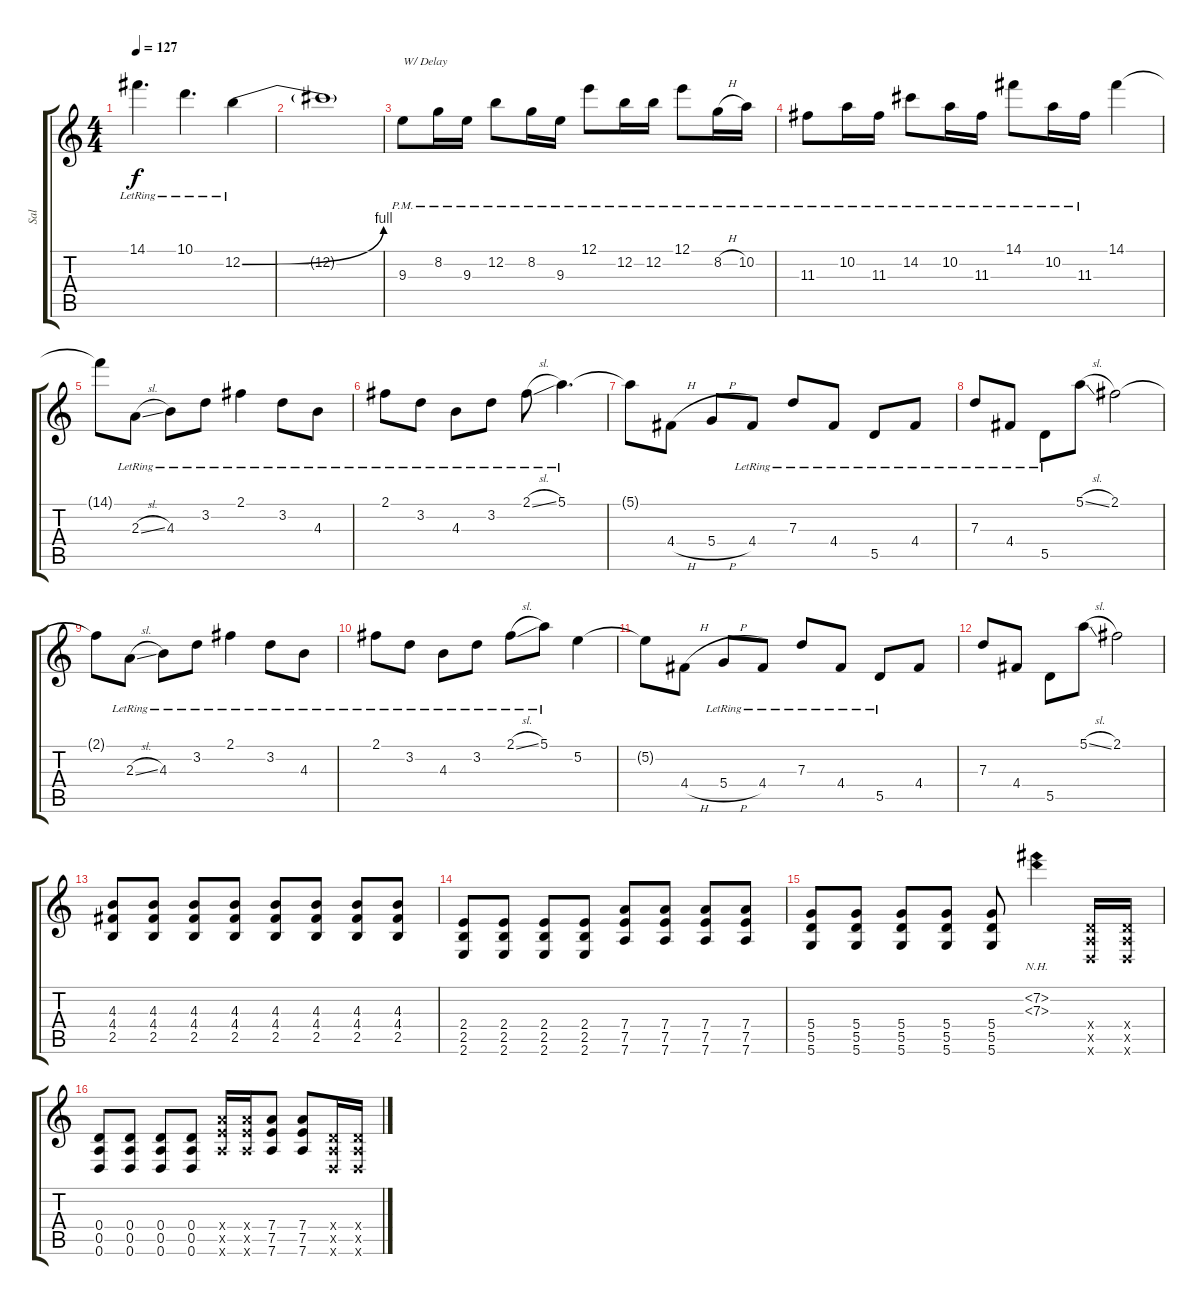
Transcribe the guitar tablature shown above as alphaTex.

\track ("Sal" "Sal") {instrument distortionguitar}
\staff {score tabs}
\tuning (E4 B3 G3 D3 A2 D2) {hide}
\ts (4 4)
\tempo 127
\clef g2
\ks c
14.1{lr}.4{d dy f} 10.1{lr}.4{d} 12.2{be (bend 0 0 60 4) lr}.4 |
12.2{t}.1 |
9.3{pm}.8{txt "W/ Delay"} 8.2{pm}.16 9.3{pm}.16 12.2{pm}.8 8.2{pm}.16 9.3{pm}.16 12.1{pm}.8 12.2{pm}.16 12.2{pm}.16 12.1{pm}.8 8.2{h pm}.16 10.2{pm}.16 |
11.3{pm}.8 10.2{pm}.16 11.3{pm}.16 14.2{pm}.8 10.2{pm}.16 11.3{pm}.16 14.1{pm}.8 10.2{pm}.16 11.3{pm}.16 14.1.4 |
14.1{t}.8 2.3{sl lr}.8{instrument electricguitarjazz} 4.3{lr}.8 3.2{lr}.8 2.1{lr}.4 3.2{lr}.8 4.3{lr}.8 |
2.1{lr}.8 3.2{lr}.8 4.3{lr}.8 3.2{lr}.8 2.1{sl lr}.8 5.1{lr}.4{d} |
5.1{t}.8 4.4{h}.8 5.4{h}.8 4.4{lr}.8 7.3{lr}.8 4.4{lr}.8 5.5{lr}.8 4.4{lr}.8 |
7.3{lr}.8 4.4{lr}.8 5.5{lr}.8 5.1{sl}.8 2.1.2 |
2.1{t}.8 2.3{sl lr}.8 4.3{lr}.8 3.2{lr}.8 2.1{lr}.4 3.2{lr}.8 4.3{lr}.8 |
2.1{lr}.8 3.2{lr}.8 4.3{lr}.8 3.2{lr}.8 2.1{sl lr}.8 5.1{lr}.8 5.2.4 |
5.2{t}.8 4.4{h}.8 5.4{h lr}.8 4.4{lr}.8 7.3{lr}.8 4.4{lr}.8 5.5{lr}.8 4.4.8 |
7.3.8 4.4.8 5.5.8 5.1{sl}.8 2.1.2 |
(4.3 4.4 2.5).8{instrument distortionguitar} (4.3 4.4 2.5).8 (4.3 4.4 2.5).8 (4.3 4.4 2.5).8 (4.3 4.4 2.5).8 (4.3 4.4 2.5).8 (4.3 4.4 2.5).8 (4.3 4.4 2.5).8 |
(2.4 2.5 2.6).8 (2.4 2.5 2.6).8 (2.4 2.5 2.6).8 (2.4 2.5 2.6).8 (7.4 7.5 7.6).8 (7.4 7.5 7.6).8 (7.4 7.5 7.6).8 (7.4 7.5 7.6).8 |
(5.4 5.5 5.6).8 (5.4 5.5 5.6).8 (5.4 5.5 5.6).8 (5.4 5.5 5.6).8 (5.4 5.5 5.6).8 (7.2{nh} 7.3{nh}).4 (0.4{x} 0.5{x} 0.6{x}).16 (0.4{x} 0.5{x} 0.6{x}).16 |
(0.4 0.5 0.6).8 (0.4 0.5 0.6).8 (0.4 0.5 0.6).8 (0.4 0.5 0.6).8 (7.4{x} 7.5{x} 7.6{x}).16 (7.4{x} 7.5{x} 7.6{x}).16 (7.4 7.5 7.6).8 (7.4 7.5 7.6).8 (0.4{x} 0.5{x} 0.6{x}).16 (0.4{x} 0.5{x} 0.6{x}).16
